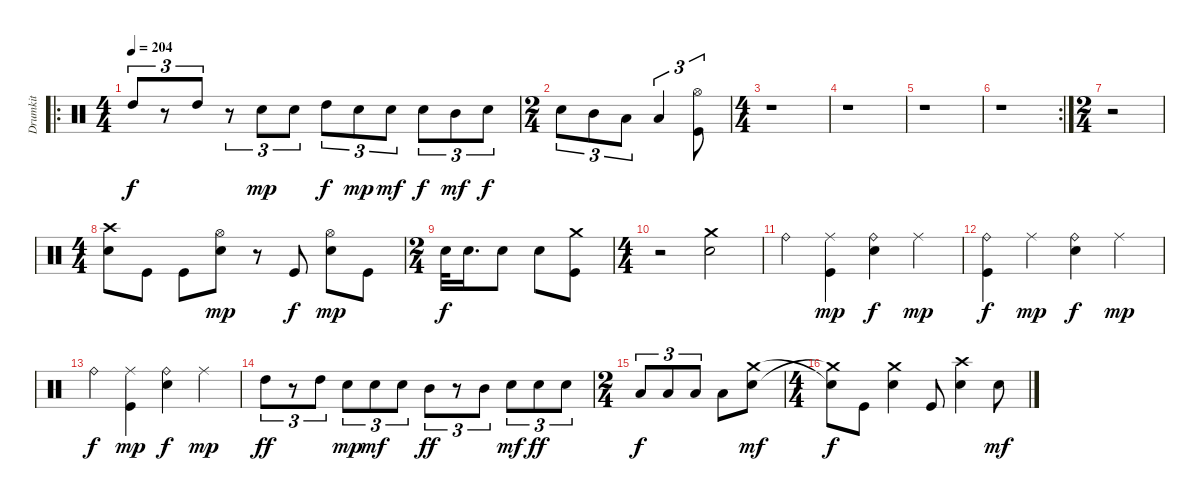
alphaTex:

\track ("Drumkit" "Drumkit") {instrument percussion}
\staff {score}
\articulation defaults
\ro
\ts (4 4)
\tempo 204
\clef neutral
\ks c "High Tom (hit)".8{tu (3 2) dy f beam Up}
r.8{tu (3 2) beam Up} "High Tom (hit)".8{tu (3 2) beam Up} r.8{tu (3 2)} "Snare (hit) 2".8{tu (3 2) dy mp} "Snare (hit) 2".8{tu (3 2)} "High Tom (hit)".8{tu (3 2) dy f} "Snare (hit) 2".8{tu (3 2) dy mp} "Snare (hit) 2".8{tu (3 2) dy mf} "Snare (hit) 2".8{tu (3 2) dy f} "Mid Tom (hit)".8{tu (3 2) dy mf} "Snare (hit) 2".8{tu (3 2) dy f} |
\ts (2 4)
"Snare (hit) 2".8{tu (3 2)} "Mid Tom (hit)".8{tu (3 2)} "Low Tom (hit)".8{tu (3 2)} "Low Tom (hit)".4{tu (3 2)} ("Hi-Hat (open)" "Kick (hit)").8{tu (3 2)} |
\ts (4 4)
r.1 |
r.1 |
r.1 |
\rc 2
r.1 |
\ts (2 4)
r.2 |
\ts (4 4)
("Snare (hit) 2" "Crash high (hit)").8 "Kick (hit)".8 "Kick (hit)".8 ("Hi-Hat (open)" "Snare (hit) 2").8{dy mp} r.8 "Kick (hit)".8{dy f} ("Hi-Hat (open)" "Snare (hit) 2").8{dy mp} "Kick (hit)".8 |
\ts (2 4)
"Snare (hit) 2".32{dy f} "Snare (hit) 2".16{d} "Snare (hit) 2".8 "Snare (hit) 2".8 ("Crash medium (hit)" "Kick (hit)").8 |
\ts (4 4)
r.2 ("Snare (hit) 2" "Crash medium (hit)").2 |
"Ride (bell)".4 ("Ride (middle)" "Kick (hit)").4{dy mp} ("Ride (bell)" "Snare (hit) 2").4{dy f} "Ride (middle)".4{dy mp} |
("Ride (bell)" "Kick (hit)").4{dy f} "Ride (middle)".4{dy mp} ("Ride (bell)" "Snare (hit) 2").4{dy f} "Ride (middle)".4{dy mp} |
"Ride (bell)".4{dy f} ("Ride (middle)" "Kick (hit)").4{dy mp} ("Ride (bell)" "Snare (hit) 2").4{dy f} "Ride (middle)".4{dy mp} |
"High Tom (hit)".8{tu (3 2) dy ff} r.8{tu (3 2)} "High Tom (hit)".8{tu (3 2)} "Snare (hit) 2".8{tu (3 2) dy mp} "Snare (hit) 2".8{tu (3 2) dy mf} "Snare (hit) 2".8{tu (3 2)} "Mid Tom (hit)".8{tu (3 2) dy ff} r.8{tu (3 2)} "Mid Tom (hit)".8{tu (3 2)} "Snare (hit) 2".8{tu (3 2) dy mf} "Snare (hit) 2".8{tu (3 2) dy ff} "Snare (hit) 2".8{tu (3 2)} |
\ts (2 4)
"Low Tom (hit)".8{tu (3 2) dy f} "Low Tom (hit)".8{tu (3 2)} "Low Tom (hit)".8{tu (3 2)} "Low Tom (hit)".8 ("Crash medium (hit)" "Snare (hit) 2").8{dy mf} |
\ts (4 4)
("Snare (hit) 2"{t} "Crash medium (hit)"{t}).8{dy f} "Kick (hit)".8 ("Snare (hit) 2" "Crash medium (hit)").4 "Kick (hit)".8 ("Snare (hit) 2" "Crash high (hit)").4 "Snare (hit) 2".8{dy mf}
